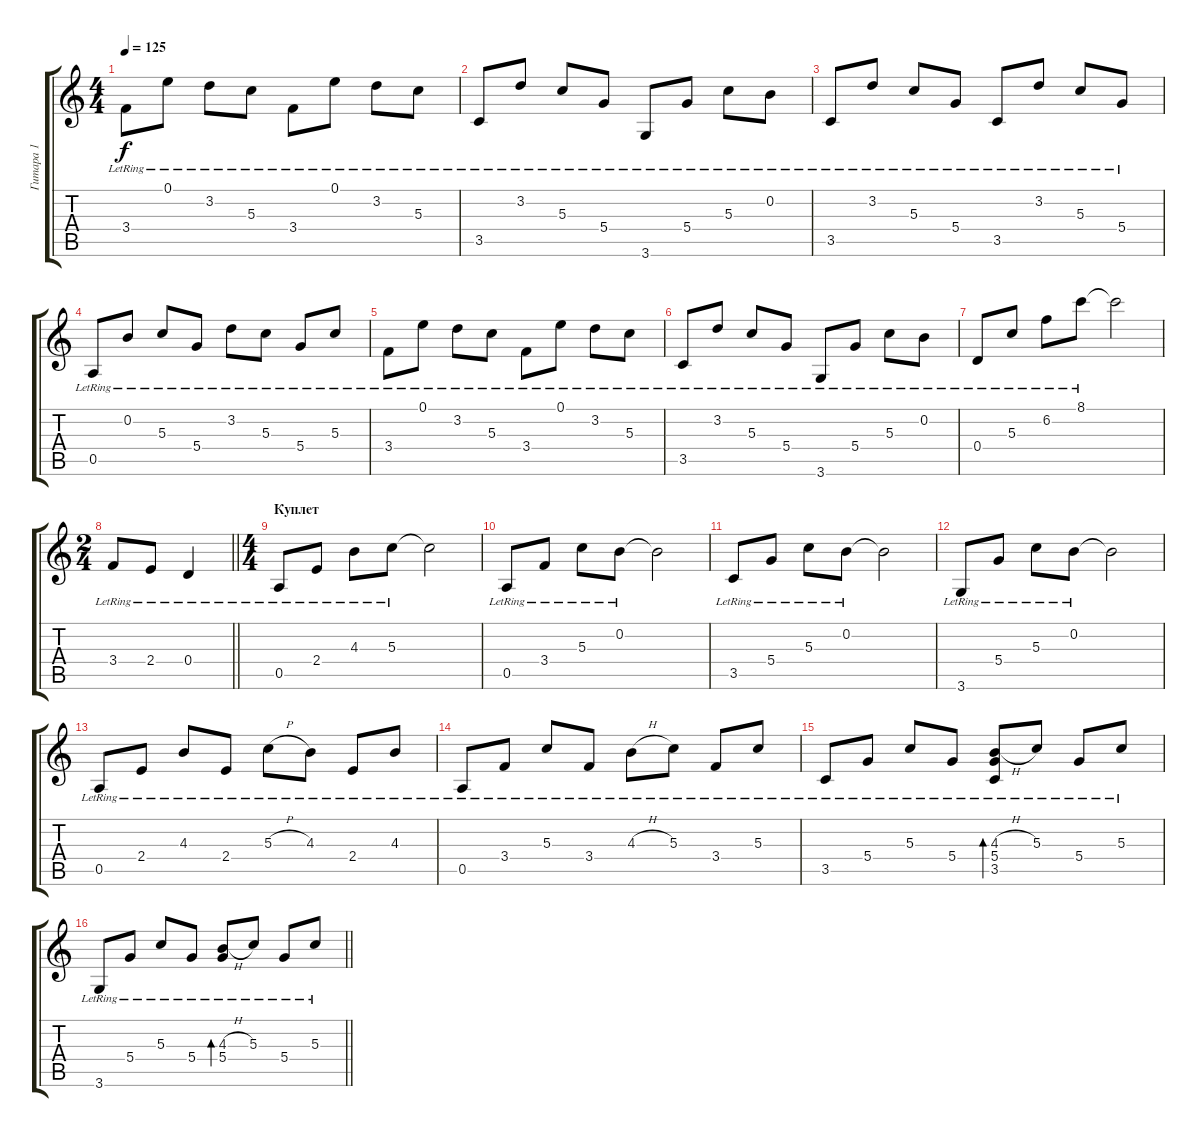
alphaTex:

\track ("Гитара 1" "Гитара 1") {instrument acousticguitarsteel}
\staff {score tabs}
\tuning (E4 B3 G3 D3 A2 E2) {hide}
\ts (4 4)
\tempo 125
\clef g2
\ks c
3.4{lr}.8{dy f} 0.1{lr}.8 3.2{lr}.8 5.3{lr}.8 3.4{lr}.8 0.1{lr}.8 3.2{lr}.8 5.3{lr}.8 |
3.5{lr}.8 3.2{lr}.8 5.3{lr}.8 5.4{lr}.8 3.6{lr}.8 5.4{lr}.8 5.3{lr}.8 0.2{lr}.8 |
3.5{lr}.8 3.2{lr}.8 5.3{lr}.8 5.4{lr}.8 3.5{lr}.8 3.2{lr}.8 5.3{lr}.8 5.4{lr}.8 |
0.5{lr}.8 0.2{lr}.8 5.3{lr}.8 5.4{lr}.8 3.2{lr}.8 5.3{lr}.8 5.4{lr}.8 5.3{lr}.8 |
3.4{lr}.8 0.1{lr}.8 3.2{lr}.8 5.3{lr}.8 3.4{lr}.8 0.1{lr}.8 3.2{lr}.8 5.3{lr}.8 |
3.5{lr}.8 3.2{lr}.8 5.3{lr}.8 5.4{lr}.8 3.6{lr}.8 5.4{lr}.8 5.3{lr}.8 0.2{lr}.8 |
0.4{lr}.8 5.3{lr}.8 6.2{lr}.8 8.1{lr}.8 8.1{t}.2 |
\ts (2 4)
\barLineRight lightlight
3.4{lr}.8 2.4{lr}.8 0.4{lr}.4 |
\ts (4 4)
\section ("" "Куплет")
0.5{lr}.8 2.4{lr}.8 4.3{lr}.8 5.3{lr}.8 5.3{t}.2 |
0.5{lr}.8 3.4{lr}.8 5.3{lr}.8 0.2{lr}.8 0.2{t}.2 |
3.5{lr}.8 5.4{lr}.8 5.3{lr}.8 0.2{lr}.8 0.2{t}.2 |
3.6{lr}.8 5.4{lr}.8 5.3{lr}.8 0.2{lr}.8 0.2{t}.2 |
0.5{lr}.8 2.4{lr}.8 4.3{lr}.8 2.4{lr}.8 5.3{h lr}.8 4.3{lr}.8 2.4{lr}.8 4.3{lr}.8 |
0.5{lr}.8 3.4{lr}.8 5.3{lr}.8 3.4{lr}.8 4.3{h lr}.8 5.3{lr}.8 3.4{lr}.8 5.3{lr}.8 |
3.5{lr}.8 5.4{lr}.8 5.3{lr}.8 5.4{lr}.8 (4.3{h lr} 5.4{lr} 3.5{lr}).8{bd 120} 5.3{lr}.8 5.4{lr}.8 5.3{lr}.8 |
\barLineRight lightlight
3.6{lr}.8 5.4{lr}.8 5.3{lr}.8 5.4{lr}.8 (4.3{h lr} 5.4).8{bd 240} 5.3{lr}.8 5.4{lr}.8 5.3{lr}.8
